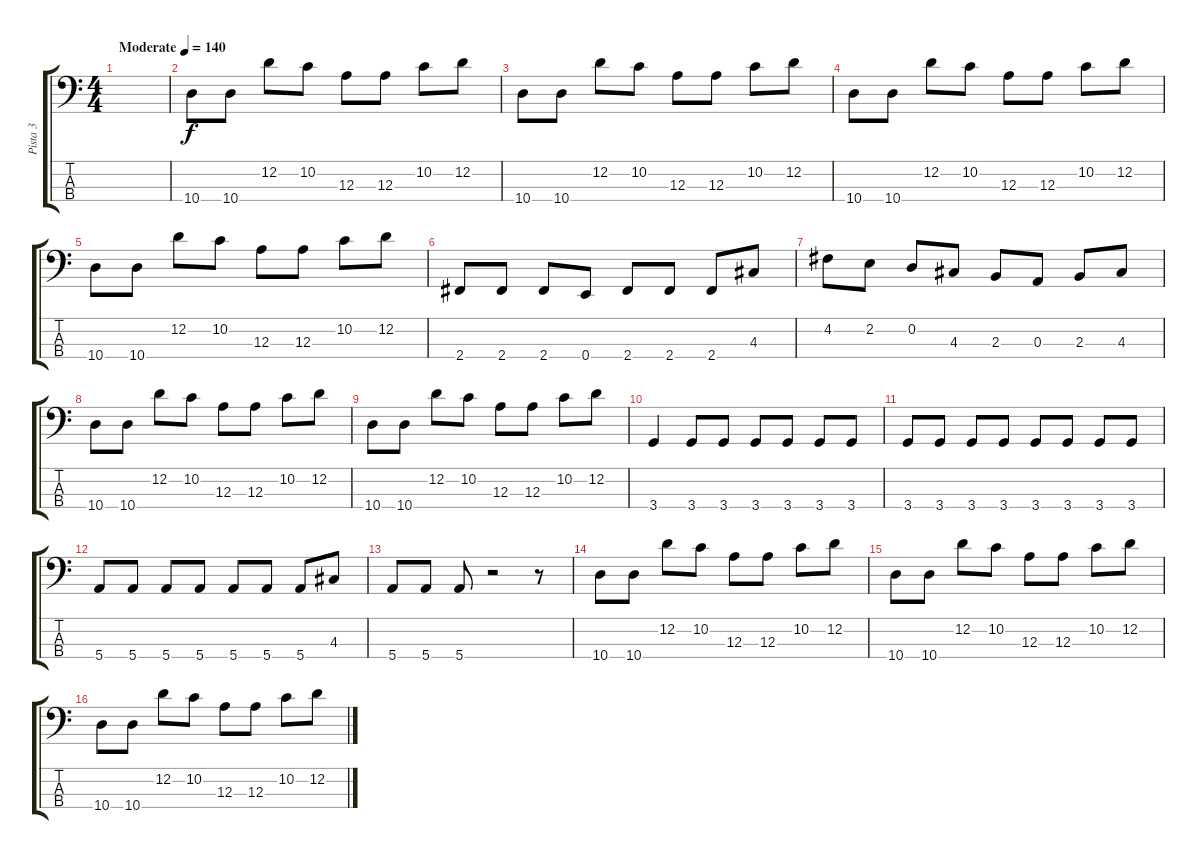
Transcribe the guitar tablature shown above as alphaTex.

\track ("Pista 3" "Pista 3") {instrument electricbassfinger}
\staff {score tabs}
\tuning (G2 D2 A1 E1) {hide}
\ts (4 4)
\tempo (140 "Moderate")
\clef f4
\ks c
|
10.4.8 10.4.8 12.2.8 10.2.8 12.3.8 12.3.8 10.2.8 12.2.8 |
10.4.8 10.4.8 12.2.8 10.2.8 12.3.8 12.3.8 10.2.8 12.2.8 |
10.4.8 10.4.8 12.2.8 10.2.8 12.3.8 12.3.8 10.2.8 12.2.8 |
10.4.8 10.4.8 12.2.8 10.2.8 12.3.8 12.3.8 10.2.8 12.2.8 |
2.4.8 2.4.8 2.4.8 0.4.8 2.4.8 2.4.8 2.4.8 4.3.8 |
4.2.8 2.2.8 0.2.8 4.3.8 2.3.8 0.3.8 2.3.8 4.3.8 |
10.4.8 10.4.8 12.2.8 10.2.8 12.3.8 12.3.8 10.2.8 12.2.8 |
10.4.8 10.4.8 12.2.8 10.2.8 12.3.8 12.3.8 10.2.8 12.2.8 |
3.4.4 3.4.8 3.4.8 3.4.8 3.4.8 3.4.8 3.4.8 |
3.4.8 3.4.8 3.4.8 3.4.8 3.4.8 3.4.8 3.4.8 3.4.8 |
5.4.8 5.4.8 5.4.8 5.4.8 5.4.8 5.4.8 5.4.8 4.3.8 |
5.4.8 5.4.8 5.4.8 r.2 r.8 |
10.4.8 10.4.8 12.2.8 10.2.8 12.3.8 12.3.8 10.2.8 12.2.8 |
10.4.8 10.4.8 12.2.8 10.2.8 12.3.8 12.3.8 10.2.8 12.2.8 |
10.4.8 10.4.8 12.2.8 10.2.8 12.3.8 12.3.8 10.2.8 12.2.8
